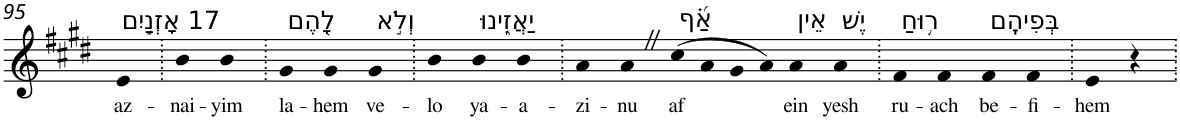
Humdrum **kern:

**kern	**text
*part1	*part1
*staff1	*staff1
*I"Piano	*
*I'Pno	*
!!LO:PB:g=z
*clefG2	*
*k[f#c#g#d#]	*
*E:	*
=95	=95
!LO:TX:a:t=17 אָזְנַ֣יִם	!
!	!LO:LY:b
4e	az-
=96.	=96.
!	!LO:LY:b
4b	-nai-
!	!LO:LY:b
4b	-yim
=97.	=97.
!LO:TX:a:t=לָ֭הֶם	!
!	!LO:LY:b
4g#	la-
!	!LO:LY:b
4g#	-hem
!LO:TX:a:t=וְלֹ֣א	!
!	!LO:LY:b
4g#	ve-
=98.	=98.
!	!LO:LY:b
4b	-lo
!LO:TX:a:t=יַאֲזִ֑ינוּ	!
!	!LO:LY:b
4b	ya-
!	!LO:LY:b
4b	-a-
=99.	=99.
!	!LO:LY:b
4a	-zi-
!	!LO:LY:b
4aZ	-nu
!LO:TX:a:t=אַ֝֗ף	!
!	!LO:LY:b
(>8cc#	af
8a	.
8g#	.
8a)	.
!LO:TX:a:t=אֵין	!
!	!LO:LY:b
4a	ein
!LO:TX:a:t=יֶשׁ	!
!	!LO:LY:b
4a	yesh
=100.	=100.
!LO:TX:a:t=ר֥וּחַ	!
!	!LO:LY:b
4f#	ru-
!	!LO:LY:b
4f#	-ach
!LO:TX:a:t=בְּפִיהֶֽם	!
!	!LO:LY:b
4f#	be-
!	!LO:LY:b
4f#	-fi-
=101.	=101.
!	!LO:LY:b
4e	-hem
4r	.
=.	=.
*-	*-
